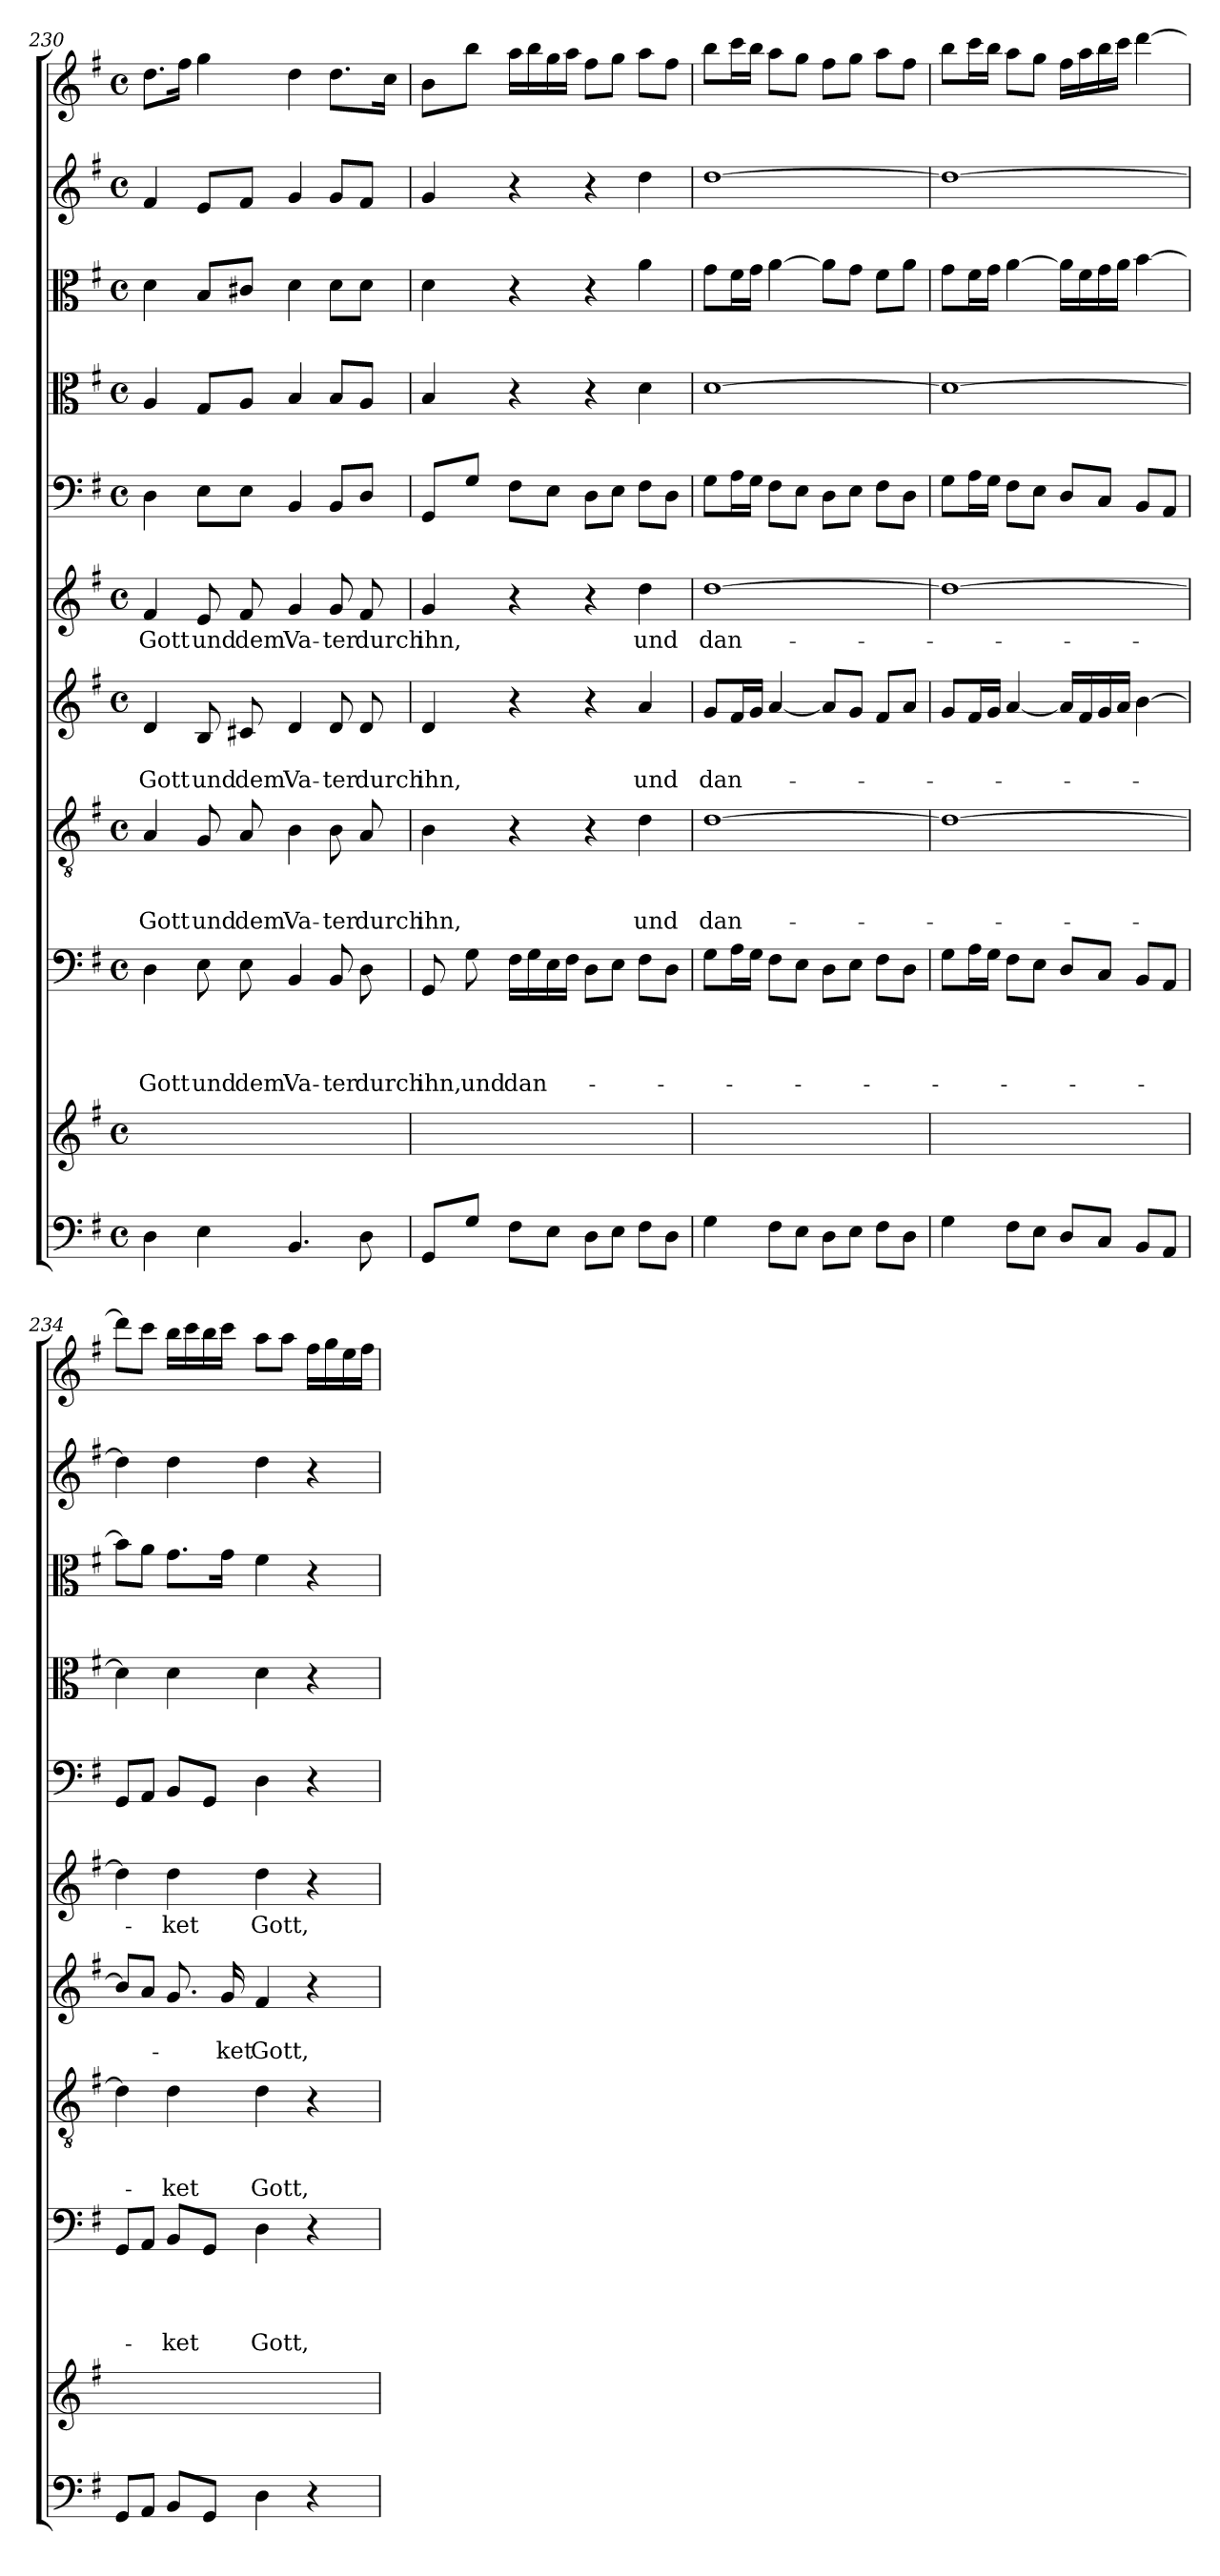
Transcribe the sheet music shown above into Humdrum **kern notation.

**kern	**kern	**kern	**text	**text	**text	**text	**kern	**text	**text	**text	**kern	**text	**text	**kern	**text	**kern	**kern	**kern	**kern	**kern
*part11	*part10	*part9	*part9	*part9	*part9	*part9	*part8	*part8	*part8	*part8	*part7	*part7	*part7	*part6	*part6	*part5	*part4	*part3	*part2	*part1
*staff11	*staff10	*staff9	*staff9	*staff9	*staff9	*staff9	*staff8	*staff8	*staff8	*staff8	*staff7	*staff7	*staff7	*staff6	*staff6	*staff5	*staff4	*staff3	*staff2	*staff1
*clefF4	*clefG2	*clefF4	*	*	*	*	*clefGv2	*	*	*	*clefG2	*	*	*clefG2	*	*clefF4	*clefC3	*clefC3	*clefG2	*clefG2
*k[f#]	*k[f#]	*k[f#]	*	*	*	*	*k[f#]	*	*	*	*k[f#]	*	*	*k[f#]	*	*k[f#]	*k[f#]	*k[f#]	*k[f#]	*k[f#]
*G:	*G:	*G:	*	*	*	*	*G:	*	*	*	*G:	*	*	*G:	*	*G:	*G:	*G:	*G:	*G:
*M4/4	*M4/4	*M4/4	*	*	*	*	*M4/4	*	*	*	*M4/4	*	*	*M4/4	*	*M4/4	*M4/4	*M4/4	*M4/4	*M4/4
*met(c)	*met(c)	*met(c)	*	*	*	*	*met(c)	*	*	*	*met(c)	*	*	*met(c)	*	*met(c)	*met(c)	*met(c)	*met(c)	*met(c)
=230	=230	=230	=230	=230	=230	=230	=230	=230	=230	=230	=230	=230	=230	=230	=230	=230	=230	=230	=230	=230
!	!	!	!	!	!	!LO:LY:b	!	!	!	!LO:LY:b	!	!	!LO:LY:b	!	!LO:LY:b	!	!	!	!	!
4D\	1ryy	4D\	.	.	.	Gott	4A/	.	.	Gott	4d/	.	Gott	4f#/	Gott	4D\	4A/	4d\	4f#/	8.dd\L
.	.	.	.	.	.	.	.	.	.	.	.	.	.	.	.	.	.	.	.	16ff#\Jk
!	!	!	!	!	!	!LO:LY:b	!	!	!	!LO:LY:b	!	!	!LO:LY:b	!	!LO:LY:b	!	!	!	!	!
4E\	.	8E\	.	.	.	und	8G/	.	.	und	8B/	.	und	8e/	und	8E\L	8G/L	8B/L	8e/L	4gg\
!	!	!	!	!	!	!LO:LY:b	!	!	!	!LO:LY:b	!	!	!LO:LY:b	!	!LO:LY:b	!	!	!	!	!
.	.	8E\	.	.	.	dem	8A/	.	.	dem	8c#X/	.	dem	8f#/	dem	8E\J	8A/J	8c#X/J	8f#/J	.
!	!	!	!	!	!	!LO:LY:b	!	!	!	!LO:LY:b	!	!	!LO:LY:b	!	!LO:LY:b	!	!	!	!	!
4.BB/	.	4BB/	.	.	.	Va-	4B\	.	.	Va-	4d/	.	Va-	4g/	Va-	4BB/	4B/	4d\	4g/	4dd\
!	!	!	!	!	!	!LO:LY:b	!	!	!	!LO:LY:b	!	!	!LO:LY:b	!	!LO:LY:b	!	!	!	!	!
.	.	8BB/	.	.	.	-ter	8B\	.	.	-ter	8d/	.	-ter	8g/	-ter	8BB/L	8B/L	8d\L	8g/L	8.dd\L
!	!	!	!	!	!	!LO:LY:b	!	!	!	!LO:LY:b	!	!	!LO:LY:b	!	!LO:LY:b	!	!	!	!	!
8D\	.	8D\	.	.	.	durch	8A/	.	.	durch	8d/	.	durch	8f#/	durch	8D/J	8A/J	8d\J	8f#/J	.
.	.	.	.	.	.	.	.	.	.	.	.	.	.	.	.	.	.	.	.	16cc\Jk
=231	=231	=231	=231	=231	=231	=231	=231	=231	=231	=231	=231	=231	=231	=231	=231	=231	=231	=231	=231	=231
!	!	!	!	!	!	!LO:LY:b	!	!	!	!LO:LY:b	!	!	!LO:LY:b	!	!LO:LY:b	!	!	!	!	!
8GG/L	1ryy	8GG/	.	.	.	ihn,	4B\	.	.	ihn,	4d/	.	ihn,	4g/	ihn,	8GG/L	4B/	4d\	4g/	8b\L
!	!	!	!	!	!	!LO:LY:b	!	!	!	!	!	!	!	!	!	!	!	!	!	!
8G/J	.	8G\	.	.	.	und	.	.	.	.	.	.	.	.	.	8G/J	.	.	.	8bb\J
!	!	!	!	!	!	!LO:LY:b	!	!	!	!	!	!	!	!	!	!	!	!	!	!
8F#\L	.	16F#\LL	.	.	.	dan-	4r	.	.	.	4r	.	.	4r	.	8F#\L	4r	4r	4r	16aa\LL
.	.	16G\	.	.	.	.	.	.	.	.	.	.	.	.	.	.	.	.	.	16bb\
8E\J	.	16E\	.	.	.	.	.	.	.	.	.	.	.	.	.	8E\J	.	.	.	16gg\
.	.	16F#\JJ	.	.	.	.	.	.	.	.	.	.	.	.	.	.	.	.	.	16aa\JJ
8D\L	.	8D\L	.	.	.	.	4r	.	.	.	4r	.	.	4r	.	8D\L	4r	4r	4r	8ff#\L
8E\J	.	8E\J	.	.	.	.	.	.	.	.	.	.	.	.	.	8E\J	.	.	.	8gg\J
!	!	!	!	!	!	!	!	!	!	!LO:LY:b	!	!	!LO:LY:b	!	!LO:LY:b	!	!	!	!	!
8F#\L	.	8F#\L	.	.	.	.	4d\	.	.	und	4a/	.	und	4dd\	und	8F#\L	4d\	4a\	4dd\	8aa\L
8D\J	.	8D\J	.	.	.	.	.	.	.	.	.	.	.	.	.	8D\J	.	.	.	8ff#\J
!!LO:PB:g=z
=232	=232	=232	=232	=232	=232	=232	=232	=232	=232	=232	=232	=232	=232	=232	=232	=232	=232	=232	=232	=232
!	!	!	!	!	!	!	!	!	!	!LO:LY:b	!	!	!LO:LY:b	!	!LO:LY:b	!	!	!	!	!
4G\	1ryy	8G\L	.	.	.	.	[1d	.	.	dan-	8g/L	.	dan-	[1dd	dan-	8G\L	[1d	8g\L	[1dd	8bb\L
.	.	16A\L	.	.	.	.	.	.	.	.	16f#/L	.	.	.	.	16A\L	.	16f#\L	.	16ccc\L
.	.	16G\JJ	.	.	.	.	.	.	.	.	16g/JJ	.	.	.	.	16G\JJ	.	16g\JJ	.	16bb\JJ
8F#\L	.	8F#\L	.	.	.	.	.	.	.	.	[4a/	.	.	.	.	8F#\L	.	[4a\	.	8aa\L
8E\J	.	8E\J	.	.	.	.	.	.	.	.	.	.	.	.	.	8E\J	.	.	.	8gg\J
8D\L	.	8D\L	.	.	.	.	.	.	.	.	8a/L]	.	.	.	.	8D\L	.	8a\L]	.	8ff#\L
8E\J	.	8E\J	.	.	.	.	.	.	.	.	8g/J	.	.	.	.	8E\J	.	8g\J	.	8gg\J
8F#\L	.	8F#\L	.	.	.	.	.	.	.	.	8f#/L	.	.	.	.	8F#\L	.	8f#\L	.	8aa\L
8D\J	.	8D\J	.	.	.	.	.	.	.	.	8a/J	.	.	.	.	8D\J	.	8a\J	.	8ff#\J
=233	=233	=233	=233	=233	=233	=233	=233	=233	=233	=233	=233	=233	=233	=233	=233	=233	=233	=233	=233	=233
4G\	1ryy	8G\L	.	.	.	.	1d_	.	.	.	8g/L	.	.	1dd_	.	8G\L	1d_	8g\L	1dd_	8bb\L
.	.	16A\L	.	.	.	.	.	.	.	.	16f#/L	.	.	.	.	16A\L	.	16f#\L	.	16ccc\L
.	.	16G\JJ	.	.	.	.	.	.	.	.	16g/JJ	.	.	.	.	16G\JJ	.	16g\JJ	.	16bb\JJ
8F#\L	.	8F#\L	.	.	.	.	.	.	.	.	[4a/	.	.	.	.	8F#\L	.	[4a\	.	8aa\L
8E\J	.	8E\J	.	.	.	.	.	.	.	.	.	.	.	.	.	8E\J	.	.	.	8gg\J
8D/L	.	8D/L	.	.	.	.	.	.	.	.	16a/LL]	.	.	.	.	8D/L	.	16a\LL]	.	16ff#\LL
.	.	.	.	.	.	.	.	.	.	.	16f#/	.	.	.	.	.	.	16f#\	.	16aa\
8C/J	.	8C/J	.	.	.	.	.	.	.	.	16g/	.	.	.	.	8C/J	.	16g\	.	16bb\
.	.	.	.	.	.	.	.	.	.	.	16a/JJ	.	.	.	.	.	.	16a\JJ	.	16ccc\JJ
8BB/L	.	8BB/L	.	.	.	.	.	.	.	.	[4b\	.	.	.	.	8BB/L	.	[4b\	.	[4ddd\
8AA/J	.	8AA/J	.	.	.	.	.	.	.	.	.	.	.	.	.	8AA/J	.	.	.	.
=234	=234	=234	=234	=234	=234	=234	=234	=234	=234	=234	=234	=234	=234	=234	=234	=234	=234	=234	=234	=234
8GG/L	1ryy	8GG/L	.	.	.	.	4d\]	.	.	.	8b/L]	.	.	4dd\]	.	8GG/L	4d\]	8b\L]	4dd\]	8ddd\L]
8AA/J	.	8AA/J	.	.	.	.	.	.	.	.	8a/J	.	.	.	.	8AA/J	.	8a\J	.	8ccc\J
!	!	!	!	!	!	!LO:LY:b	!	!	!	!LO:LY:b	!	!	!	!	!LO:LY:b	!	!	!	!	!
8BB/L	.	8BB/L	.	.	.	-ket	4d\	.	.	-ket	8.g/	.	.	4dd\	-ket	8BB/L	4d\	8.g\L	4dd\	16bb\LL
.	.	.	.	.	.	.	.	.	.	.	.	.	.	.	.	.	.	.	.	16ccc\
8GG/J	.	8GG/J	.	.	.	.	.	.	.	.	.	.	.	.	.	8GG/J	.	.	.	16bb\
!	!	!	!	!	!	!	!	!	!	!	!	!	!LO:LY:b	!	!	!	!	!	!	!
.	.	.	.	.	.	.	.	.	.	.	16g/	.	-ket	.	.	.	.	16g\Jk	.	16ccc\JJ
!	!	!	!	!	!	!LO:LY:b	!	!	!	!LO:LY:b	!	!	!LO:LY:b	!	!LO:LY:b	!	!	!	!	!
4D\	.	4D\	.	.	.	Gott,	4d\	.	.	Gott,	4f#/	.	Gott,	4dd\	Gott,	4D\	4d\	4f#\	4dd\	8aa\L
.	.	.	.	.	.	.	.	.	.	.	.	.	.	.	.	.	.	.	.	8aa\J
4r	.	4r	.	.	.	.	4r	.	.	.	4r	.	.	4r	.	4r	4r	4r	4r	16ff#\LL
.	.	.	.	.	.	.	.	.	.	.	.	.	.	.	.	.	.	.	.	16gg\
.	.	.	.	.	.	.	.	.	.	.	.	.	.	.	.	.	.	.	.	16ee\
.	.	.	.	.	.	.	.	.	.	.	.	.	.	.	.	.	.	.	.	16ff#\JJ
=	=	=	=	=	=	=	=	=	=	=	=	=	=	=	=	=	=	=	=	=
*-	*-	*-	*-	*-	*-	*-	*-	*-	*-	*-	*-	*-	*-	*-	*-	*-	*-	*-	*-	*-
